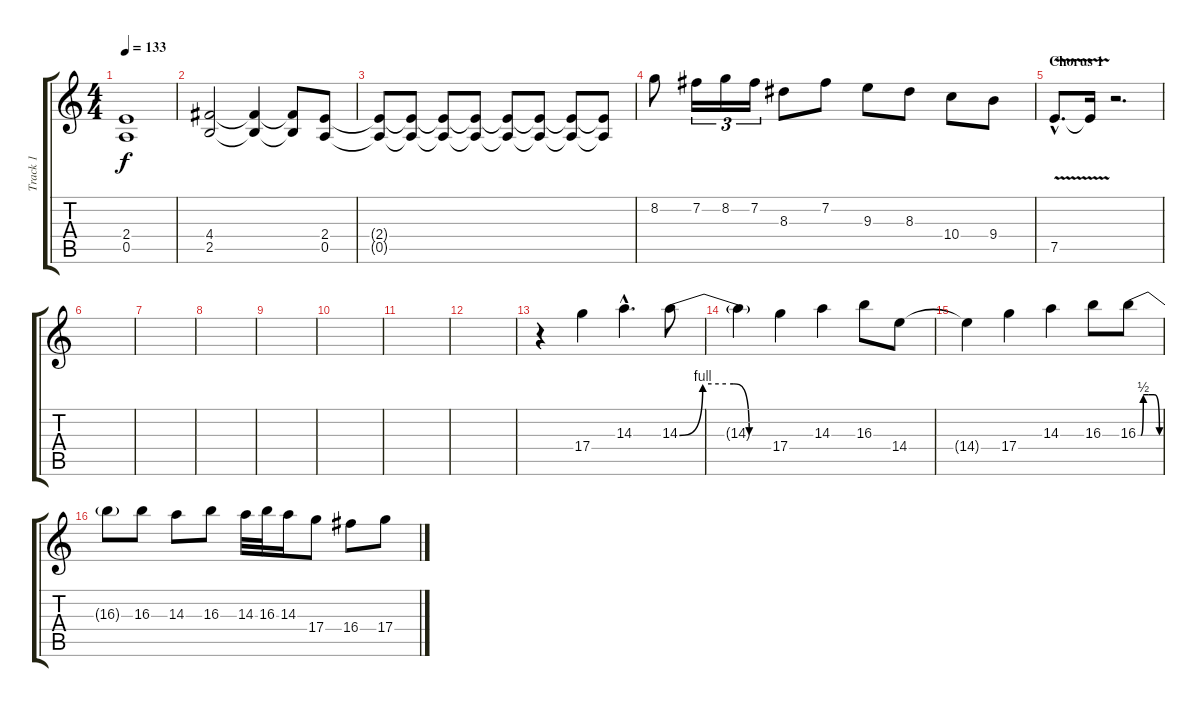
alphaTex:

\track ("Track 1" "Track 1") {instrument distortionguitar}
\staff {score tabs}
\tuning (E4 B3 G3 D3 A2 E2) {hide}
\ts (4 4)
\tempo 133
\clef g2
\ks c
(2.4{t} 0.5{t}).1{dy f} |
(4.4 2.5).2 (4.4{t} 2.5{t}).4 (4.4{t} 2.5{t}).8 (2.4 0.5).8 |
(2.4{t} 0.5{t}).8 (2.4{t} 0.5{t}).8 (2.4{t} 0.5{t}).8 (2.4{t} 0.5{t}).8 (2.4{t} 0.5{t}).8 (2.4{t} 0.5{t}).8 (2.4{t} 0.5{t}).8 (2.4{t} 0.5{t}).8 |
8.2.8 7.2.16{tu (3 2)} 8.2.16{tu (3 2)} 7.2.16{tu (3 2)} 8.3.8 7.2.8 9.3.8 8.3.8 10.4.8 9.4.8 |
\section ("" "Chorus 1")
7.5{v hac}.8{d} 7.5{t}.16 r.2{d} |
|
|
|
|
|
|
|
r.4 17.4.4 14.3{hac}.4{d} 14.3{be (custom 0 0 15 4 30 4 35 4 45 0 60 0)}.8 |
14.3{t}.4 17.4.4 14.3.4 16.3.8 14.4.8 |
14.4{t}.4 17.4.4 14.3.4 16.3.8 16.3{be (custom 0 0 8 0 15 2 30 2 45 2 60 0)}.8 |
16.3{t}.8 16.3.8 14.3.8 16.3.8 14.3.32 16.3.32 14.3.16 17.4.8 16.4.8 17.4.8
